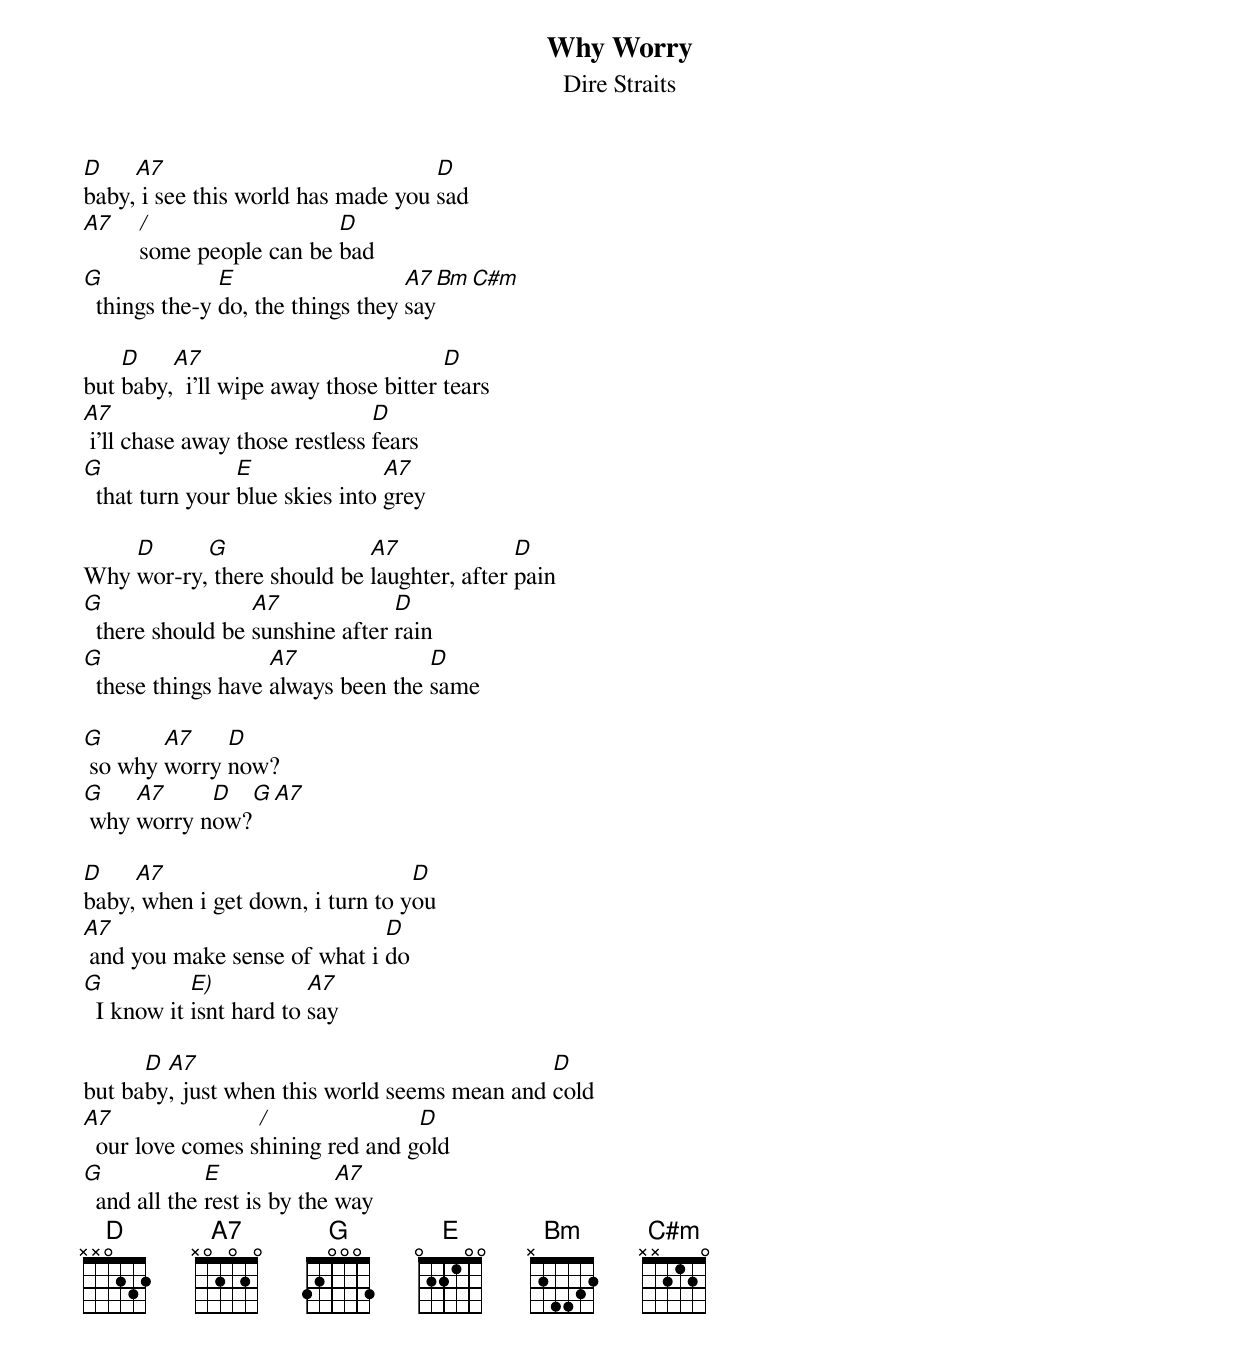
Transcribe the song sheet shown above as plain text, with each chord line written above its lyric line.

Why Worry
Dire Straits

D    A7                             D
baby, i see this world has made you sad
A7  /                  D
    some people can be bad
G              E                   A7  Bm   C#m
  things the-y do, the things they say

    D    A7                            D
but baby,  i'll wipe away those bitter tears
A7                              D
 i'll chase away those restless fears
G                E               A7
  that turn your blue skies into grey

    D      G                A7              D
Why wor-ry, there should be laughter, after pain
G                 A7             D
  there should be sunshine after rain
G                   A7              D
  these things have always been the same

G       A7    D
 so why worry now?
G    A7     D    G  A7
 why worry now?

D    A7                           D
baby, when i get down, i turn to you
A7                            D
 and you make sense of what i do
G           E)           A7
  I know it isnt hard to say

      D A7                                    D
but baby, just when this world seems mean and cold
A7                /               D
  our love comes shining red and gold
G             E              A7
  and all the rest is by the way
